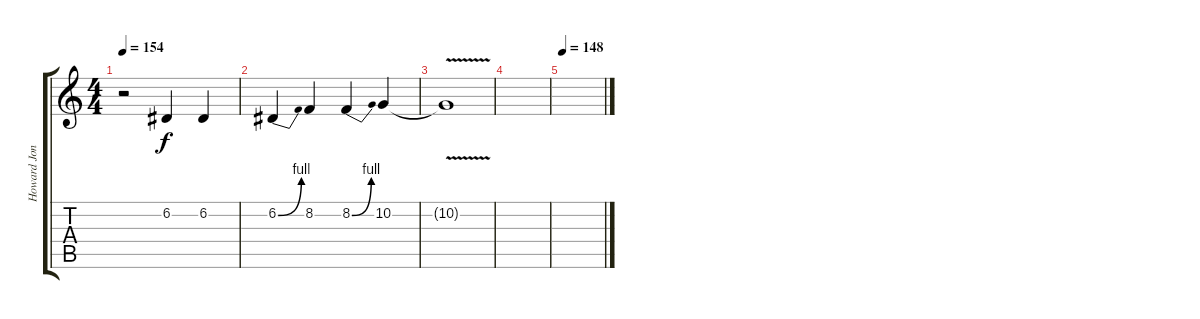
\track ("Howard Jones" "Howard Jon") {instrument oboe}
\staff {score tabs}
\tuning (D4 A3 F3 C3 G2 C2) {hide}
\ts (4 4)
\tempo 154
\clef g2
\ks c
r.2{dy f} 6.2.4 6.2.4 |
6.2{be (bend 0 0 60 4)}.4 8.2.4 8.2{be (bend 0 0 60 4)}.4 10.2.4 |
10.2{v t}.1 |
|
\tempo 148
